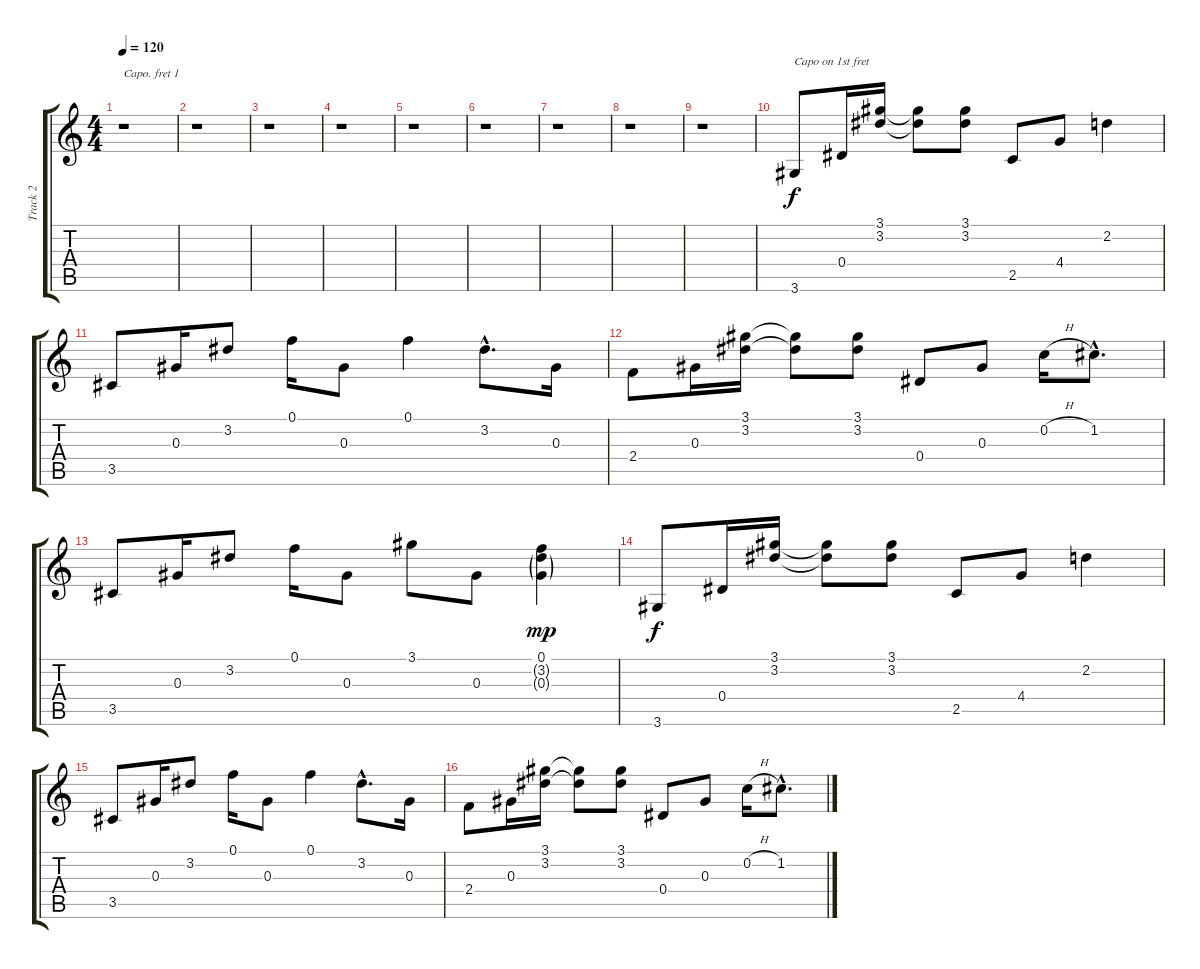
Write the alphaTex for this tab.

\track ("Track 2" "Track 2") {instrument acousticguitarsteel}
\staff {score tabs}
\capo 1
\tuning (E4 B3 G3 D3 A2 E2) {hide}
\ts (4 4)
\tempo 120
\clef g2
\ks c
r.1{dy f instrument acousticguitarsteel} |
r.1 |
r.1 |
r.1 |
r.1 |
r.1 |
r.1 |
r.1 |
r.1 |
3.6.8{txt "Capo on 1st fret"} 0.4.16 (3.1 3.2).16 (3.1{t} 3.2{t}).8 (3.1 3.2).8 2.5.8 4.4.8 2.2.4 |
3.5.8 0.3.16 3.2.8 0.1.16 0.3.8 0.1.4 3.2{hac}.8{d} 0.3.16 |
2.4.8 0.3.16 (3.1 3.2).16 (3.1{t} 3.2{t}).8 (3.1 3.2).8 0.4.8 0.3.8 0.2{h}.16 1.2{hac}.8{d} |
3.5.8 0.3.16 3.2.8 0.1.16 0.3.8 3.1.8 0.3.8 (0.1 3.2{g} 0.3{g}).4{dy mp} |
3.6.8{dy f} 0.4.16 (3.1 3.2).16 (3.1{t} 3.2{t}).8 (3.1 3.2).8 2.5.8 4.4.8 2.2.4 |
3.5.8 0.3.16 3.2.8 0.1.16 0.3.8 0.1.4 3.2{hac}.8{d} 0.3.16 |
2.4.8 0.3.16 (3.1 3.2).16 (3.1{t} 3.2{t}).8 (3.1 3.2).8 0.4.8 0.3.8 0.2{h}.16 1.2{hac}.8{d}
